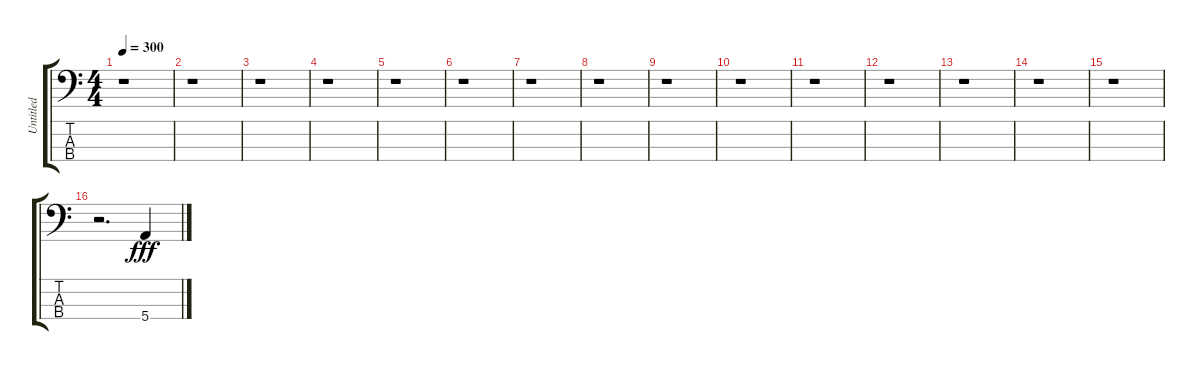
\track ("Untitled" "Untitled") {instrument electricbassfinger}
\staff {score tabs}
\tuning (G2 D2 A1 E1) {hide}
\ts (4 4)
\tempo 300
\clef f4
\ks c
r.1{dy fff instrument electricbassfinger} |
r.1 |
r.1 |
r.1 |
r.1 |
r.1 |
r.1 |
r.1 |
r.1 |
r.1 |
r.1 |
r.1 |
r.1 |
r.1 |
r.1 |
r.2{d} 5.4.4
